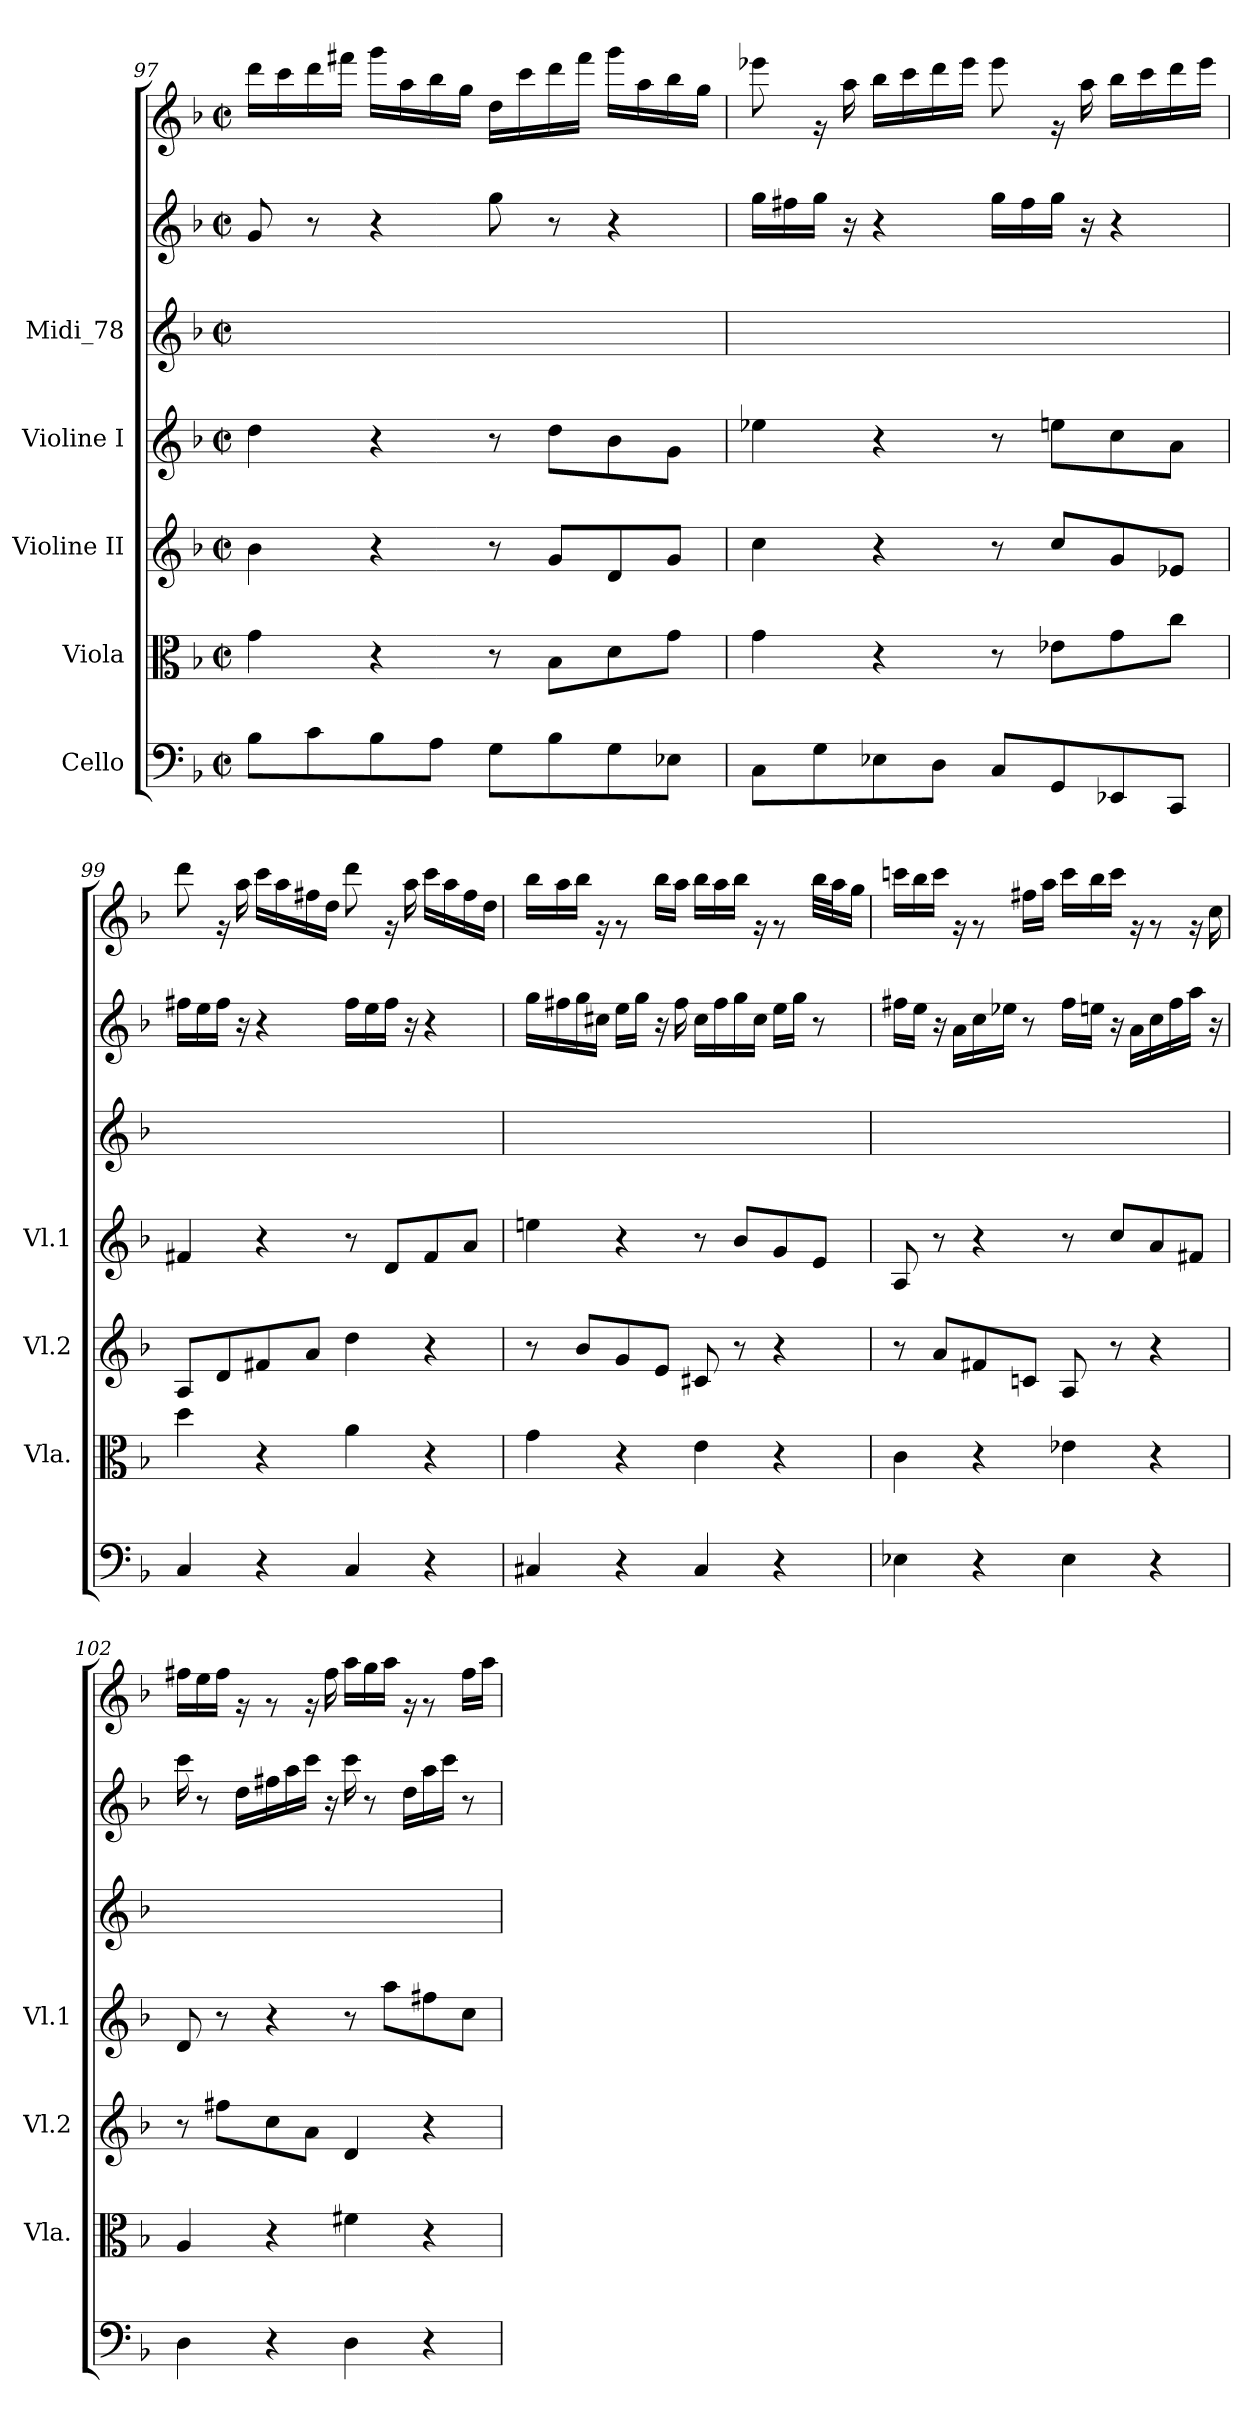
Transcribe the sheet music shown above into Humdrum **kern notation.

**kern	**kern	**kern	**kern	**kern	**kern	**kern
*part5	*part4	*part3	*part2	*part1	*part1	*part1
*staff7	*staff6	*staff5	*staff4	*staff3	*staff2	*staff1
*I"Cello	*I"Viola	*I"Violine II	*I"Violine I	*I"Midi_78	*	*
*	*I'Vla.	*I'Vl.2	*I'Vl.1	*	*	*
!!LO:LB:g=z
*clefF4	*clefC3	*clefG2	*clefG2	*clefG2	*clefG2	*clefG2
*k[b-]	*k[b-]	*k[b-]	*k[b-]	*k[b-]	*k[b-]	*k[b-]
*F:	*F:	*F:	*F:	*F:	*F:	*F:
*M2/2	*M2/2	*M2/2	*M2/2	*M2/2	*M2/2	*M2/2
*met(c|)	*met(c|)	*met(c|)	*met(c|)	*met(c|)	*met(c|)	*met(c|)
=97	=97	=97	=97	=97	=97	=97
*	*	*	*	*	*	*^
8B-\L	4g\	4b-\	4dd\	1ryy	8g/	1ryy	16ddd\LL
.	.	.	.	.	.	.	16ccc\
8c\	.	.	.	.	8r	.	16ddd\
.	.	.	.	.	.	.	16fff#X\JJ
8B-\	4r	4r	4r	.	4r	.	16ggg\LL
.	.	.	.	.	.	.	16aa\
8A\J	.	.	.	.	.	.	16bb-\
.	.	.	.	.	.	.	16gg\JJ
8G\L	8r	8r	8r	.	8gg\	.	16dd\LL
.	.	.	.	.	.	.	16ccc\
8B-\	8B-\L	8g/L	8dd\L	.	8r	.	16ddd\
.	.	.	.	.	.	.	16fff#i\JJ
8G\	8d\	8d/	8b-\	.	4r	.	16ggg\LL
.	.	.	.	.	.	.	16aa\
8E-X\J	8g\J	8g/J	8g\J	.	.	.	16bb-\
.	.	.	.	.	.	.	16gg\JJ
=98	=98	=98	=98	=98	=98	=98	=98
8C\L	4g\	4cc\	4ee-X\	1ryy	16gg\LL	1ryy	8eee-X\
.	.	.	.	.	16ff#X\	.	.
8G\	.	.	.	.	16gg\JJ	.	16r
.	.	.	.	.	16r	.	16aa\
8E-X\	4r	4r	4r	.	4r	.	16bb-\LL
.	.	.	.	.	.	.	16ccc\
8D\J	.	.	.	.	.	.	16ddd\
.	.	.	.	.	.	.	16eee-\JJ
8C/L	8r	8r	8r	.	16gg\LL	.	8eee-\
.	.	.	.	.	16ff#i\	.	.
8GG/	8e-X\L	8cc/L	8een\L	.	16gg\JJ	.	16r
.	.	.	.	.	16r	.	16aa\
8EE-X/	8g\	8g/	8cc\	.	4r	.	16bb-\LL
.	.	.	.	.	.	.	16ccc\
8CC/J	8cc\J	8e-X/J	8a\J	.	.	.	16ddd\
.	.	.	.	.	.	.	16eee-\JJ
!!LO:PB:g=z	!!
=99	=99	=99	=99	=99	=99	=99	=99
4C/	4dd\	8A/L	4f#X/	1ryy	16ff#X\LL	1ryy	8ddd\
.	.	.	.	.	16ee\	.	.
.	.	8d/	.	.	16ff#\JJ	.	16r
.	.	.	.	.	16r	.	16aa\
4r	4r	8f#X/	4r	.	4r	.	16ccc\LL
.	.	.	.	.	.	.	16aa\
.	.	8a/J	.	.	.	.	16ff#X\
.	.	.	.	.	.	.	16dd\JJ
4C/	4a\	4dd\	8r	.	16ff#i\LL	.	8ddd\
.	.	.	.	.	16ee\	.	.
.	.	.	8d/L	.	16ff#\JJ	.	16r
.	.	.	.	.	16r	.	16aa\
4r	4r	4r	8f#/	.	4r	.	16ccc\LL
.	.	.	.	.	.	.	16aa\
.	.	.	8a/J	.	.	.	16ff#\
.	.	.	.	.	.	.	16dd\JJ
=100	=100	=100	=100	=100	=100	=100	=100
4C#X/	4g\	8r	4eeni\	1ryy	16gg\LL	1ryy	16bb-\LL
.	.	.	.	.	16ff#X\	.	16aa\
.	.	8b-/L	.	.	16gg\	.	16bb-\JJ
.	.	.	.	.	16cc#X\JJ	.	16r
4r	4r	8g/	4r	.	16ee\LL	.	8r
.	.	.	.	.	16gg\JJ	.	.
.	.	8e/J	.	.	16r	.	16bb-\LL
.	.	.	.	.	16ff#i\	.	16aa\JJ
4C#/	4e\	8c#X/	8r	.	16cc#\LL	.	16bb-\LL
.	.	.	.	.	16ff#\	.	16aa\
.	.	8r	8b-/L	.	16gg\	.	16bb-\JJ
.	.	.	.	.	16cc#\JJ	.	16r
4r	4r	4r	8g/	.	16ee\LL	.	8r
.	.	.	.	.	16gg\JJ	.	.
.	.	.	8e/J	.	8r	.	32bb-\LLL
.	.	.	.	.	.	.	32aa\J
.	.	.	.	.	.	.	16gg\JJ
!!LO:LB:g=z	!!
=101	=101	=101	=101	=101	=101	=101	=101
4E-X\	4c\	8r	8A/	1ryy	16ff#X\LL	1ryy	16cccni\LL
.	.	.	.	.	16ee\JJ	.	16bb-\
.	.	8a/L	8r	.	16r	.	16ccc\JJ
.	.	.	.	.	16a\LL	.	16r
4r	4r	8f#X/	4r	.	16cc\	.	8r
.	.	.	.	.	16ee-X\JJ	.	.
.	.	8cni/J	.	.	8r	.	16ff#X\LL
.	.	.	.	.	.	.	16aa\JJ
4E-\	4e-X\	8A/	8r	.	16ff#i\LL	.	16ccc\LL
.	.	.	.	.	16een\JJ	.	16bb-\
.	.	8r	8cc/L	.	16r	.	16ccc\JJ
.	.	.	.	.	16a\LL	.	16r
4r	4r	4r	8a/	.	16cc\	.	8r
.	.	.	.	.	16ff#i\	.	.
.	.	.	8f#X/J	.	16aa\JJ	.	16r
.	.	.	.	.	16r	.	16cc\
=102	=102	=102	=102	=102	=102	=102	=102
4D\	4A/	8r	8d/	1ryy	16ccc\	1ryy	16ff#X\LL
.	.	.	.	.	8r	.	16ee\
.	.	8ff#X\L	8r	.	.	.	16ff#\JJ
.	.	.	.	.	16dd\LL	.	16r
4r	4r	8cc\	4r	.	16ff#X\	.	8r
.	.	.	.	.	16aa\	.	.
.	.	8a\J	.	.	16ccc\JJ	.	16r
.	.	.	.	.	16r	.	16ff#\
4D\	4f#X\	4d/	8r	.	16ccc\	.	16aa\LL
.	.	.	.	.	8r	.	16gg\
.	.	.	8aa\L	.	.	.	16aa\JJ
.	.	.	.	.	16dd\LL	.	16r
4r	4r	4r	8ff#X\	.	16aa\	.	8r
.	.	.	.	.	16ccc\JJ	.	.
.	.	.	8cc\J	.	8r	.	16ff#\LL
.	.	.	.	.	.	.	16aa\JJ
*	*	*	*	*	*	*v	*v
=	=	=	=	=	=	=
*-	*-	*-	*-	*-	*-	*-
